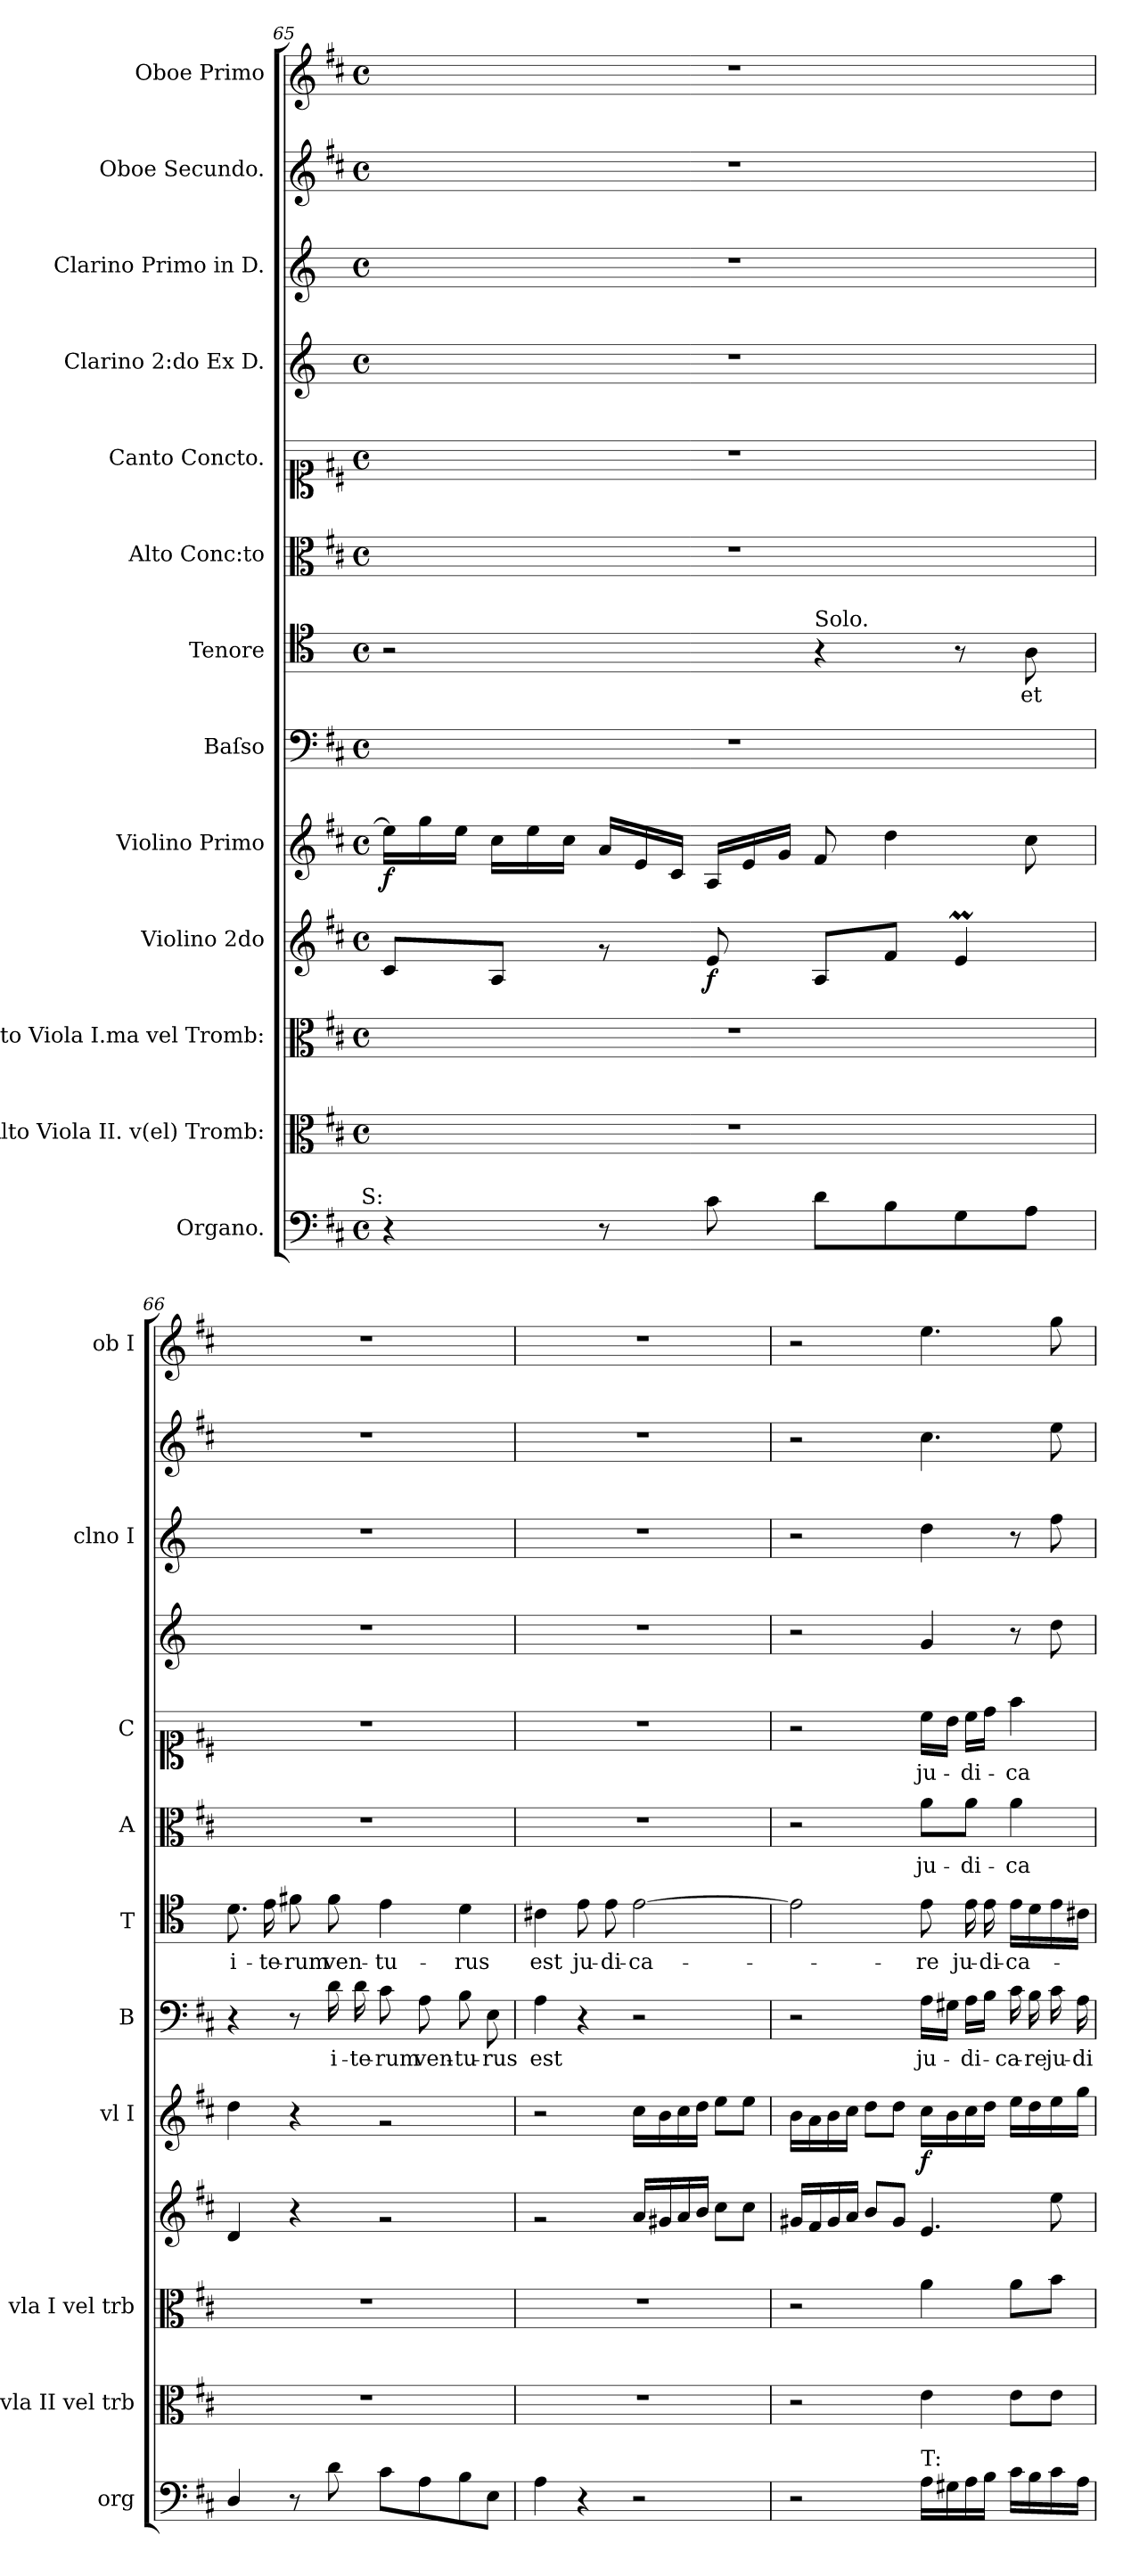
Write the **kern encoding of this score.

**kern	**kern	**kern	**kern	**dynam	**kern	**dynam	**kern	**text	**kern	**text	**kern	**text	**kern	**text	**kern	**kern	**kern	**kern
*part13	*part12	*part11	*part10	*part10	*part9	*part9	*part8	*part8	*part7	*part7	*part6	*part6	*part5	*part5	*part4	*part3	*part2	*part1
*staff13	*staff12	*staff11	*staff10	*staff10	*staff9	*staff9	*staff8	*staff8	*staff7	*staff7	*staff6	*staff6	*staff5	*staff5	*staff4	*staff3	*staff2	*staff1
*I"Organo.	*I"Alto Viola II. v(el) Tromb:	*I"Alto Viola I.ma vel Tromb:	*I"Violino 2do	*	*I"Violino Primo	*	*I"Baſso	*	*I"Tenore	*	*I"Alto Conc:to	*	*I"Canto Concto.	*	*I"Clarino 2:do Ex D.	*I"Clarino Primo in D.	*I"Oboe Secundo.	*I"Oboe Primo
*I'org	*I'vla II vel trb	*I'vla I vel trb	*	*	*I'vl I	*	*I'B	*	*I'T	*	*I'A	*	*I'C	*	*	*I'clno I	*	*I'ob I
*clefF4	*clefC3	*clefC3	*clefG2	*	*clefG2	*	*clefF4	*	*clefC4	*	*clefC3	*	*clefC1	*	*clefG2	*clefG2	*clefG2	*clefG2
*	*	*	*	*	*	*	*	*	*	*	*	*	*	*	*ITrd-1c-2	*ITrd-1c-2	*	*
*k[f#c#]	*k[f#c#]	*k[f#c#]	*k[f#c#]	*	*k[f#c#]	*	*k[f#c#]	*	*k[]	*	*k[f#c#]	*	*k[f#c#]	*	*k[f#c#]	*k[f#c#]	*k[f#c#]	*k[f#c#]
*M4/4	*M4/4	*M4/4	*M4/4	*	*M4/4	*	*M4/4	*	*M4/4	*	*M4/4	*	*M4/4	*	*M4/4	*M4/4	*M4/4	*M4/4
*met(c)	*met(c)	*met(c)	*met(c)	*	*met(c)	*	*met(c)	*	*met(c)	*	*met(c)	*	*met(c)	*	*met(c)	*met(c)	*met(c)	*met(c)
*	*	*	*	*	*Xtuplet	*	*	*	*	*	*	*	*	*	*	*	*	*
=65	=65	=65	=65	=65	=65	=65	=65	=65	=65	=65	=65	=65	=65	=65	=65	=65	=65	=65
!LO:TX:a:rj:t=S&colon;	!	!	!	!	!	!	!	!	!	!	!	!	!	!	!	!	!	!
!	!	!	!	!	!	!LO:DY:b	!	!	!	!	!	!	!	!	!	!	!	!
4r	1r	1r	8c#/L	.	24ee\LL]	f	1r	.	2r	.	1r	.	1r	.	1r	1r	1r	1r
.	.	.	.	.	24gg\	.	.	.	.	.	.	.	.	.	.	.	.	.
.	.	.	.	.	24ee\JJ	.	.	.	.	.	.	.	.	.	.	.	.	.
.	.	.	8A/J	.	24cc#\LL	.	.	.	.	.	.	.	.	.	.	.	.	.
.	.	.	.	.	24ee\	.	.	.	.	.	.	.	.	.	.	.	.	.
.	.	.	.	.	24cc#\JJ	.	.	.	.	.	.	.	.	.	.	.	.	.
8r	.	.	8rg	.	24a/LL	.	.	.	.	.	.	.	.	.	.	.	.	.
.	.	.	.	.	24e/	.	.	.	.	.	.	.	.	.	.	.	.	.
.	.	.	.	.	24c#/JJ	.	.	.	.	.	.	.	.	.	.	.	.	.
8c#\	.	.	8e/	f	24A/LL	.	.	.	.	.	.	.	.	.	.	.	.	.
.	.	.	.	.	24e/	.	.	.	.	.	.	.	.	.	.	.	.	.
.	.	.	.	.	24g/JJ	.	.	.	.	.	.	.	.	.	.	.	.	.
!	!	!	!	!	!	!	!	!	!LO:TX:a:t=Solo.	!	!	!	!	!	!	!	!	!
8d\L	.	.	8A/L	.	8f#/	.	.	.	4r	.	.	.	.	.	.	.	.	.
8B\	.	.	8f#/J	.	4dd\	.	.	.	.	.	.	.	.	.	.	.	.	.
8G\	.	.	4eM/	.	.	.	.	.	8r	.	.	.	.	.	.	.	.	.
8A\J	.	.	.	.	8cc#\	.	.	.	8A\	et	.	.	.	.	.	.	.	.
=66	=66	=66	=66	=66	=66	=66	=66	=66	=66	=66	=66	=66	=66	=66	=66	=66	=66	=66
4D/	1r	1r	4d/	.	4dd\	.	4r	.	8.d\	i-	1r	.	1r	.	1r	1r	1r	1r
.	.	.	.	.	.	.	.	.	16e\	-te-	.	.	.	.	.	.	.	.
8r	.	.	4r	.	4r	.	8r	.	8f#\	-rum	.	.	.	.	.	.	.	.
8d\	.	.	.	.	.	.	16d\	i-	8f#\	ven-	.	.	.	.	.	.	.	.
.	.	.	.	.	.	.	16d\	-te-	.	.	.	.	.	.	.	.	.	.
8c#\L	.	.	2rg	.	2rg	.	8c#\	-rum	4e\	-tu-	.	.	.	.	.	.	.	.
8A\	.	.	.	.	.	.	8A\	ven-	.	.	.	.	.	.	.	.	.	.
8B\	.	.	.	.	.	.	8B\	-tu-	4d\	-rus	.	.	.	.	.	.	.	.
8E\J	.	.	.	.	.	.	8E\	-rus	.	.	.	.	.	.	.	.	.	.
=67	=67	=67	=67	=67	=67	=67	=67	=67	=67	=67	=67	=67	=67	=67	=67	=67	=67	=67
!	!	!	!	!	!	!LO:DY:b	!	!	!	!	!	!	!	!	!	!	!	!
4A\	1r	1r	2rg	.	2r	po	4A\	est	4c#\	est	1r	.	1r	.	1r	1r	1r	1r
4r	.	.	.	.	.	.	4r	.	8e\	ju-	.	.	.	.	.	.	.	.
.	.	.	.	.	.	.	.	.	8e\	-di-	.	.	.	.	.	.	.	.
2r	.	.	16a/LL	.	16cc#\LL	.	2r	.	[2e\	-ca-	.	.	.	.	.	.	.	.
.	.	.	16g#X/	.	16b\	.	.	.	.	.	.	.	.	.	.	.	.	.
.	.	.	16a/	.	16cc#\	.	.	.	.	.	.	.	.	.	.	.	.	.
.	.	.	16b/JJ	.	16dd\JJ	.	.	.	.	.	.	.	.	.	.	.	.	.
.	.	.	8cc#\L	.	8ee\L	.	.	.	.	.	.	.	.	.	.	.	.	.
.	.	.	8cc#\J	.	8ee\J	.	.	.	.	.	.	.	.	.	.	.	.	.
=68	=68	=68	=68	=68	=68	=68	=68	=68	=68	=68	=68	=68	=68	=68	=68	=68	=68	=68
2r	2r	2r	16g#X/LL	.	16b\LL	.	2r	.	2e\]	.	2r	.	2r	.	2r	2r	2r	2r
.	.	.	16f#/	.	16a\	.	.	.	.	.	.	.	.	.	.	.	.	.
.	.	.	16g#/	.	16b\	.	.	.	.	.	.	.	.	.	.	.	.	.
.	.	.	16a/JJ	.	16cc#\JJ	.	.	.	.	.	.	.	.	.	.	.	.	.
.	.	.	8b/L	.	8dd\L	.	.	.	.	.	.	.	.	.	.	.	.	.
.	.	.	8g#/J	.	8dd\J	.	.	.	.	.	.	.	.	.	.	.	.	.
!LO:TX:a:t=T&colon;	!	!	!	!	!	!	!	!	!	!	!	!	!	!	!	!	!	!
!	!	!	!	!	!	!LO:DY:b	!	!	!	!	!	!	!	!	!	!	!	!
16A\LL	4e\	4a\	4.e/	.	16cc#\LL	f	16A\LL	ju-	8e\	-re	8a\L	ju-	16cc#\LL	ju-	4a/	4ee\	4.cc#\	4.ee\
16G#X\	.	.	.	.	16b\	.	16G#X\JJ	.	.	.	.	.	16b\JJ	.	.	.	.	.
16A\	.	.	.	.	16cc#\	.	16A\LL	-di-	16e\	ju-	8a\J	-di-	16cc#\LL	-di-	.	.	.	.
16B\JJ	.	.	.	.	16dd\JJ	.	16B\JJ	.	16e\	-di-	.	.	16dd\JJ	.	.	.	.	.
16c#\LL	8e\L	8a\L	.	.	16ee\LL	.	16c#\	-ca-	16e\LL	-ca-	4a\	-ca-	4ff#\	-ca-	8r	8r	.	.
16B\	.	.	.	.	16dd\	.	16B\	-re	16d\	.	.	.	.	.	.	.	.	.
16c#\	8e\J	8b\J	8ee\	.	16ee\	.	16c#\	ju-	16e\	.	.	.	.	.	8ee\	8gg\	8ee\	8gg\
16A\JJ	.	.	.	.	16gg\JJ	.	16A\	-di-	16c#\JJ	.	.	.	.	.	.	.	.	.
=	=	=	=	=	=	=	=	=	=	=	=	=	=	=	=	=	=	=
*-	*-	*-	*-	*-	*-	*-	*-	*-	*-	*-	*-	*-	*-	*-	*-	*-	*-	*-
